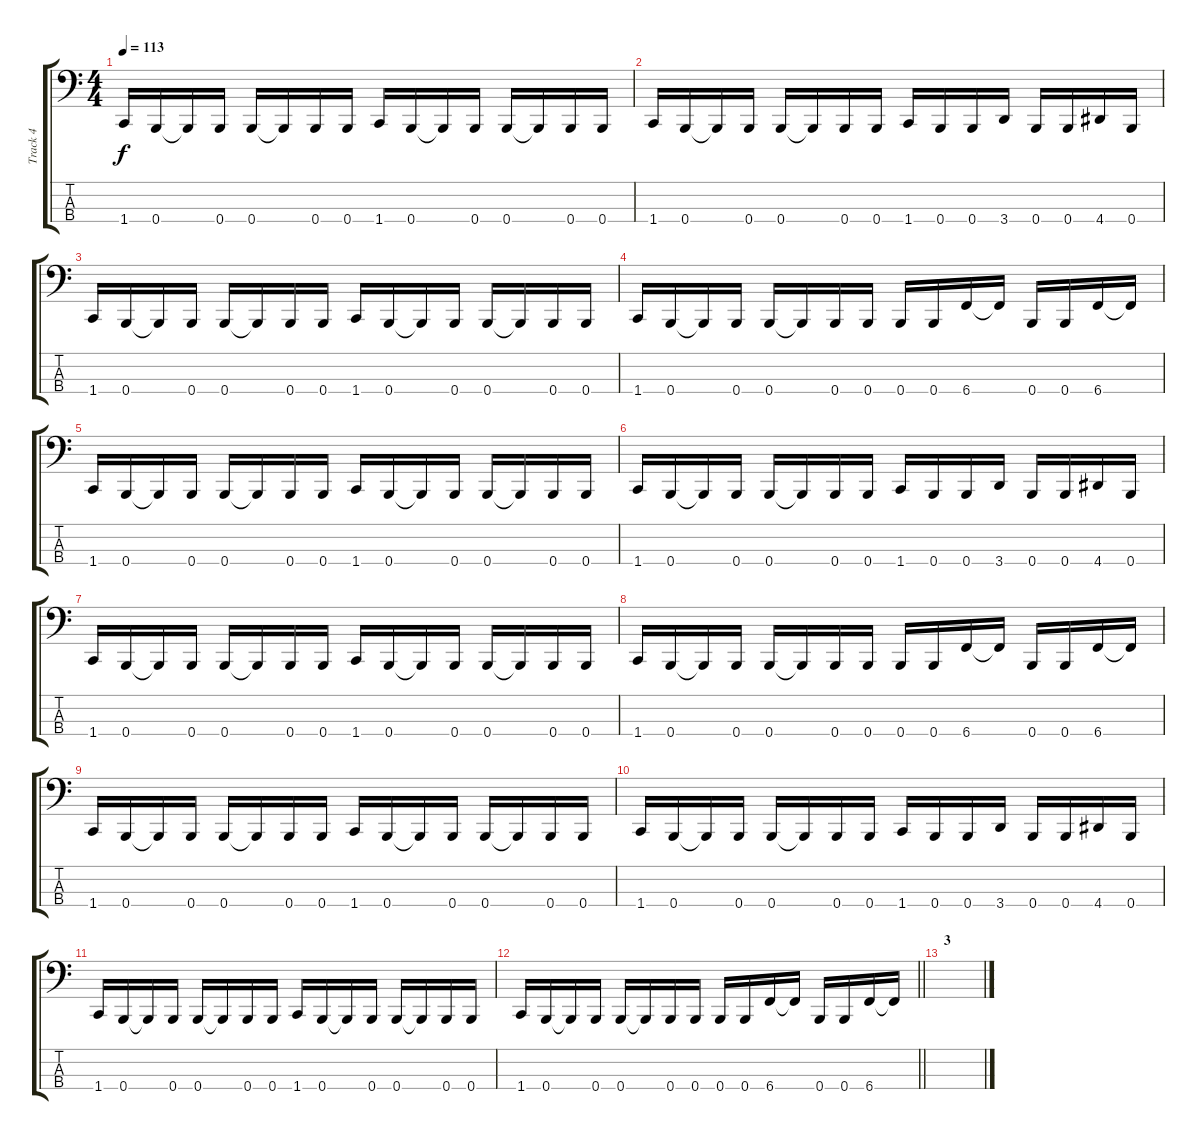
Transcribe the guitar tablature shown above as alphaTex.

\track ("Track 4" "Track 4") {instrument electricbassfinger}
\staff {score tabs}
\tuning (Eb2 Bb1 Gb1 B0) {hide}
\ts (4 4)
\tempo 113
\clef f4
\ks c
1.4.16{dy f} 0.4.16 0.4{t}.16 0.4.16 0.4.16 0.4{t}.16 0.4.16 0.4.16 1.4.16 0.4.16 0.4{t}.16 0.4.16 0.4.16 0.4{t}.16 0.4.16 0.4.16 |
1.4.16 0.4.16 0.4{t}.16 0.4.16 0.4.16 0.4{t}.16 0.4.16 0.4.16 1.4.16 0.4.16 0.4.16 3.4.16 0.4.16 0.4.16 4.4.16 0.4.16 |
1.4.16 0.4.16 0.4{t}.16 0.4.16 0.4.16 0.4{t}.16 0.4.16 0.4.16 1.4.16 0.4.16 0.4{t}.16 0.4.16 0.4.16 0.4{t}.16 0.4.16 0.4.16 |
1.4.16 0.4.16 0.4{t}.16 0.4.16 0.4.16 0.4{t}.16 0.4.16 0.4.16 0.4.16 0.4.16 6.4.16 6.4{t}.16 0.4.16 0.4.16 6.4.16 6.4{t}.16 |
1.4.16 0.4.16 0.4{t}.16 0.4.16 0.4.16 0.4{t}.16 0.4.16 0.4.16 1.4.16 0.4.16 0.4{t}.16 0.4.16 0.4.16 0.4{t}.16 0.4.16 0.4.16 |
1.4.16 0.4.16 0.4{t}.16 0.4.16 0.4.16 0.4{t}.16 0.4.16 0.4.16 1.4.16 0.4.16 0.4.16 3.4.16 0.4.16 0.4.16 4.4.16 0.4.16 |
1.4.16 0.4.16 0.4{t}.16 0.4.16 0.4.16 0.4{t}.16 0.4.16 0.4.16 1.4.16 0.4.16 0.4{t}.16 0.4.16 0.4.16 0.4{t}.16 0.4.16 0.4.16 |
1.4.16 0.4.16 0.4{t}.16 0.4.16 0.4.16 0.4{t}.16 0.4.16 0.4.16 0.4.16 0.4.16 6.4.16 6.4{t}.16 0.4.16 0.4.16 6.4.16 6.4{t}.16 |
1.4.16 0.4.16 0.4{t}.16 0.4.16 0.4.16 0.4{t}.16 0.4.16 0.4.16 1.4.16 0.4.16 0.4{t}.16 0.4.16 0.4.16 0.4{t}.16 0.4.16 0.4.16 |
1.4.16 0.4.16 0.4{t}.16 0.4.16 0.4.16 0.4{t}.16 0.4.16 0.4.16 1.4.16 0.4.16 0.4.16 3.4.16 0.4.16 0.4.16 4.4.16 0.4.16 |
1.4.16 0.4.16 0.4{t}.16 0.4.16 0.4.16 0.4{t}.16 0.4.16 0.4.16 1.4.16 0.4.16 0.4{t}.16 0.4.16 0.4.16 0.4{t}.16 0.4.16 0.4.16 |
\barLineRight lightlight
1.4.16 0.4.16 0.4{t}.16 0.4.16 0.4.16 0.4{t}.16 0.4.16 0.4.16 0.4.16 0.4.16 6.4.16 6.4{t}.16 0.4.16 0.4.16 6.4.16 6.4{t}.16 |
\section ("" "3")
